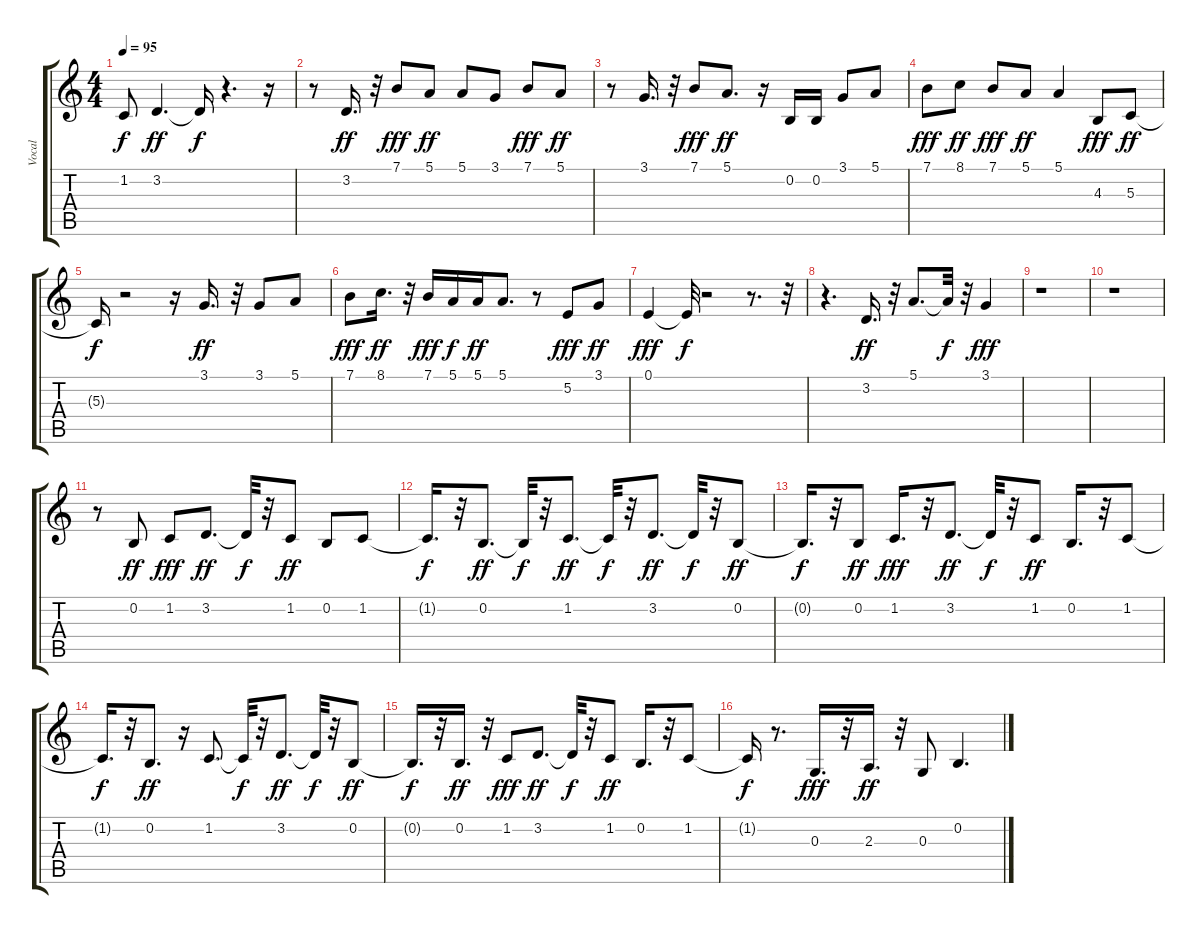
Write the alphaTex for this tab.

\track ("Vocal" "Vocal") {instrument sopranosax}
\staff {score tabs}
\tuning (E4 B3 G3 D3 A2 E2) {hide}
\ts (4 4)
\tempo 95
\clef g2
\ks c
1.2{t}.8{dy f} 3.2.4{d dy ff} 3.2{t}.16{dy f} r.4{d} r.16 |
r.8 3.2.16{d dy ff} r.32 7.1.8{dy fff} 5.1.8{dy ff} 5.1.8 3.1.8 7.1.8{dy fff} 5.1.8{dy ff} |
r.8 3.1.16{d} r.32 7.1.8{dy fff} 5.1.8{d dy ff} r.16 0.2.16 0.2.16 3.1.8 5.1.8 |
7.1.8{dy fff} 8.1.8{dy ff} 7.1.8{dy fff} 5.1.8{dy ff} 5.1.4 4.3.8{dy fff} 5.3.8{dy ff} |
5.3{t}.16{dy f} r.2 r.16 3.1.16{d dy ff} r.32 3.1.8 5.1.8 |
7.1.8{dy fff} 8.1.16{d dy ff} r.32 7.1.16{dy fff} 5.1.16{dy f} 5.1.16{dy ff} 5.1.8{d} r.8 5.2.8{dy fff} 3.1.8{dy ff} |
0.1.4{dy fff} 0.1{t}.32{dy f} r.2 r.8{d} r.32 |
r.4{d} 3.2.16{d dy ff} r.32 5.1.8{d} 5.1{t}.32{dy f} r.32 3.1.4{dy fff} |
r.1 |
r.1 |
r.8 0.2.8{dy ff} 1.2.8{dy fff} 3.2.8{d dy ff} 3.2{t}.32{dy f} r.32 1.2.8{dy ff} 0.2.8 1.2.8 |
1.2{t}.16{d dy f} r.32 0.2.8{d dy ff} 0.2{t}.32{dy f} r.32 1.2.8{d dy ff} 1.2{t}.32{dy f} r.32 3.2.8{d dy ff} 3.2{t}.32{dy f} r.32 0.2.8{dy ff} |
0.2{t}.16{d dy f} r.32 0.2.8{dy ff} 1.2.16{d dy fff} r.32 3.2.8{d dy ff} 3.2{t}.32{dy f} r.32 1.2.8{dy ff} 0.2.16{d} r.32 1.2.8 |
1.2{t}.16{d dy f} r.32 0.2.8{d dy ff} r.16 1.2.8{d} 1.2{t}.32{dy f} r.32 3.2.8{d dy ff} 3.2{t}.32{dy f} r.32 0.2.8{dy ff} |
0.2{t}.16{d dy f} r.32 0.2.16{d dy ff} r.32 1.2.8{dy fff} 3.2.8{d dy ff} 3.2{t}.32{dy f} r.32 1.2.8{dy ff} 0.2.16{d} r.32 1.2.8 |
1.2{t}.16{dy f} r.8{d} 0.3.16{d dy fff} r.32 2.3.16{d dy ff} r.32 0.3.8 0.2.4{d}
